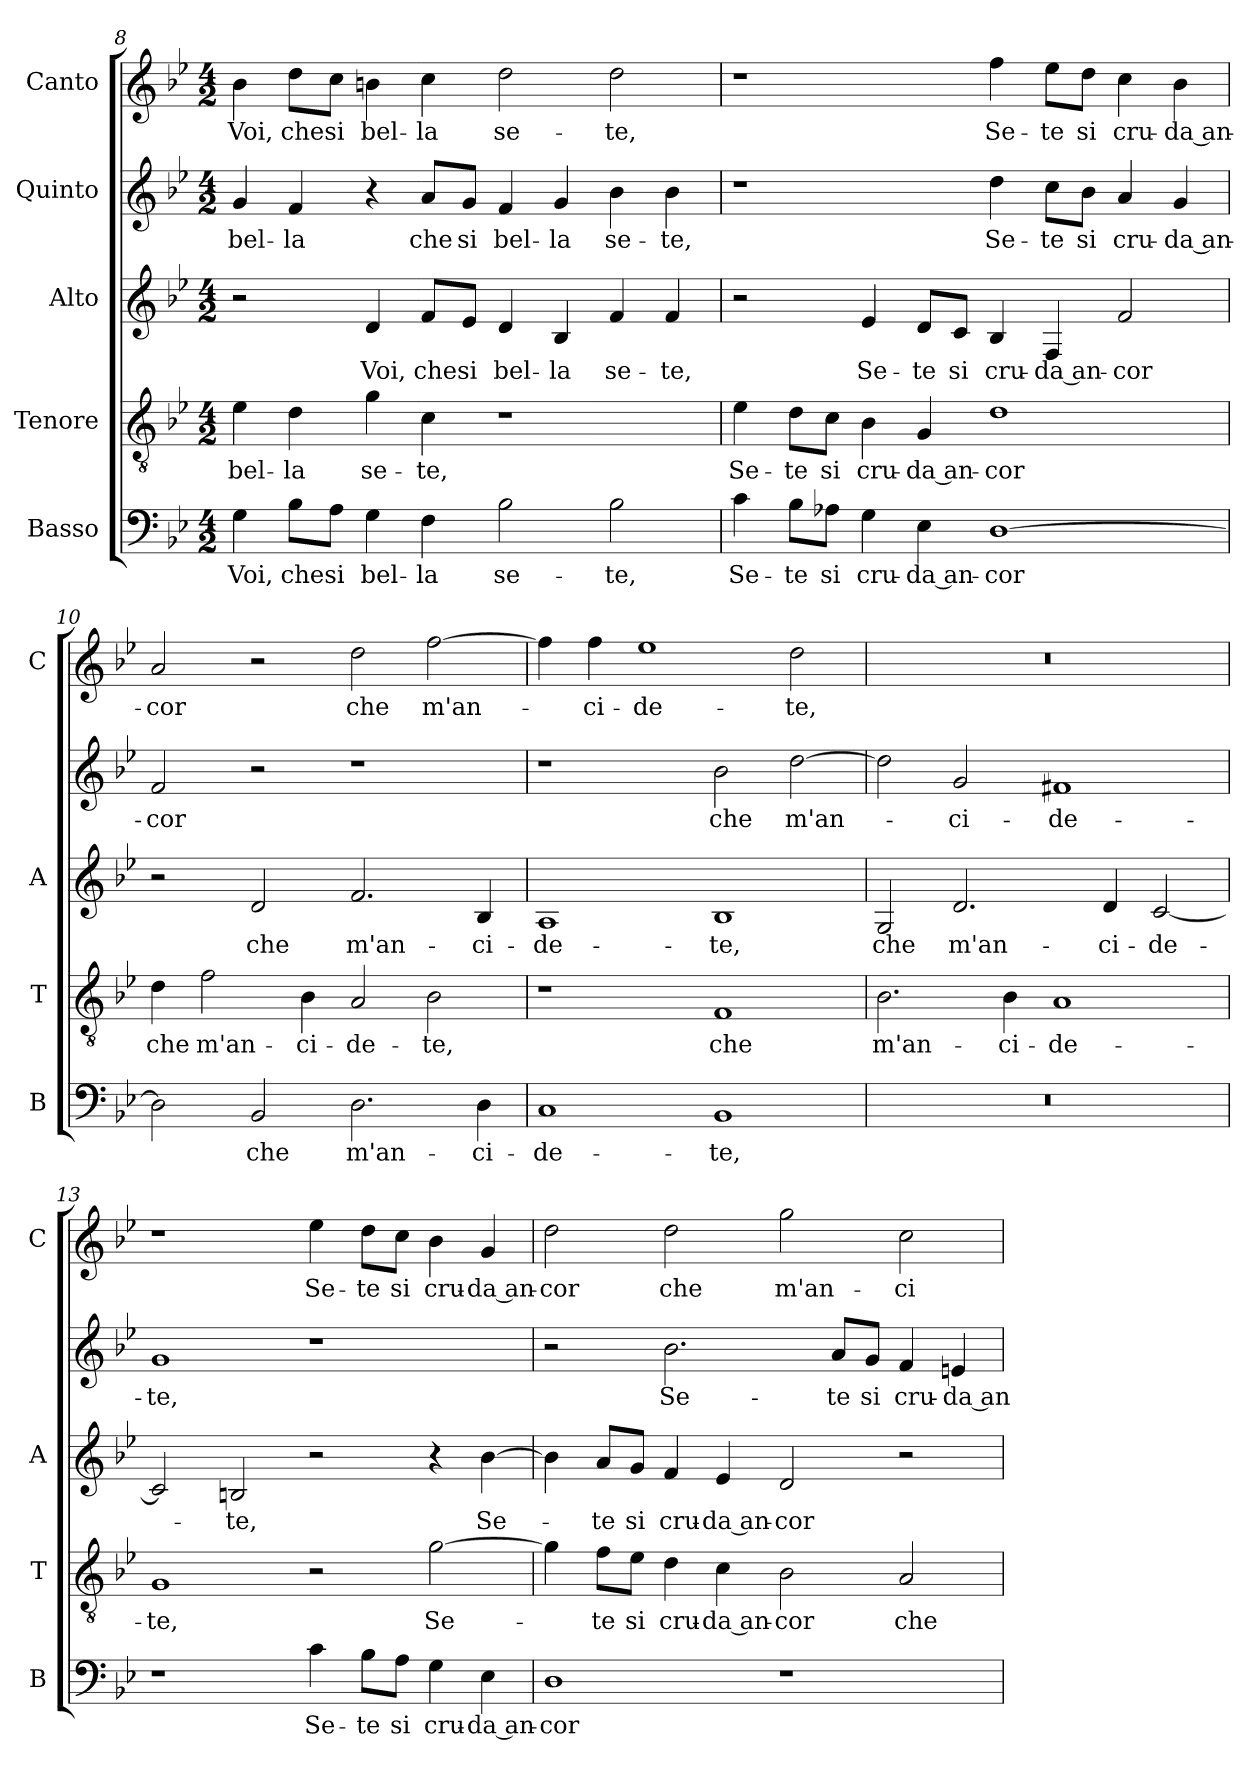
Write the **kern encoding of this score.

**kern	**text	**kern	**text	**kern	**text	**kern	**text	**kern	**text
*part5	*part5	*part4	*part4	*part3	*part3	*part2	*part2	*part1	*part1
*staff5	*staff5	*staff4	*staff4	*staff3	*staff3	*staff2	*staff2	*staff1	*staff1
*I"Basso	*	*I"Tenore	*	*I"Alto	*	*I"Quinto	*	*I"Canto	*
*I'B	*	*I'T	*	*I'A	*	*	*	*I'C	*
!!LO:LB:g=z
*clefF4	*	*clefGv2	*	*clefG2	*	*clefG2	*	*clefG2	*
*k[b-e-]	*	*k[b-e-]	*	*k[b-e-]	*	*k[b-e-]	*	*k[b-e-]	*
*B-:	*	*B-:	*	*B-:	*	*B-:	*	*B-:	*
*M4/2	*	*M4/2	*	*M4/2	*	*M4/2	*	*M4/2	*
=8	=8	=8	=8	=8	=8	=8	=8	=8	=8
!	!LO:LY:b	!	!LO:LY:b	!	!	!	!LO:LY:b	!	!LO:LY:b
4G\	Voi,	4e-\	bel-	2r	.	4g/	bel-	4b-\	Voi,
!	!LO:LY:b	!	!LO:LY:b	!	!	!	!LO:LY:b	!	!LO:LY:b
8B-\L	che	4d\	-la	.	.	4f/	-la	8dd\L	che
!	!LO:LY:b	!	!	!	!	!	!	!	!LO:LY:b
8A\J	si	.	.	.	.	.	.	8cc\J	si
!	!LO:LY:b	!	!LO:LY:b	!	!LO:LY:b	!	!	!	!LO:LY:b
4G\	bel-	4g\	se-	4d/	Voi,	4r	.	4bn\	bel-
!	!LO:LY:b	!	!LO:LY:b	!	!LO:LY:b	!	!LO:LY:b	!	!LO:LY:b
4F\	-la	4c\	-te,	8f/L	che	8a/L	che	4cc\	-la
!	!	!	!	!	!LO:LY:b	!	!LO:LY:b	!	!
.	.	.	.	8e-/J	si	8g/J	si	.	.
!	!LO:LY:b	!	!	!	!LO:LY:b	!	!LO:LY:b	!	!LO:LY:b
2B-\	se-	1r	.	4d/	bel-	4f/	bel-	2dd\	se-
!	!	!	!	!	!LO:LY:b	!	!LO:LY:b	!	!
.	.	.	.	4B-/	-la	4g/	-la	.	.
!	!LO:LY:b	!	!	!	!LO:LY:b	!	!LO:LY:b	!	!LO:LY:b
2B-\	-te,	.	.	4f/	se-	4b-\	se-	2dd\	-te,
!	!	!	!	!	!LO:LY:b	!	!LO:LY:b	!	!
.	.	.	.	4f/	-te,	4b-\	-te,	.	.
=9	=9	=9	=9	=9	=9	=9	=9	=9	=9
!	!LO:LY:b	!	!LO:LY:b	!	!	!	!	!	!
4c\	Se-	4e-\	Se-	2r	.	1r	.	1r	.
!	!LO:LY:b	!	!LO:LY:b	!	!	!	!	!	!
8B-\L	-te	8d\L	-te	.	.	.	.	.	.
!	!LO:LY:b	!	!LO:LY:b	!	!	!	!	!	!
8A-X\J	si	8c\J	si	.	.	.	.	.	.
!	!LO:LY:b	!	!LO:LY:b	!	!LO:LY:b	!	!	!	!
4G\	cru-	4B-\	cru-	4e-/	Se-	.	.	.	.
!	!LO:LY:b	!	!LO:LY:b	!	!LO:LY:b	!	!	!	!
4E-\	-da an-	4G/	-da an-	8d/L	-te	.	.	.	.
!	!	!	!	!	!LO:LY:b	!	!	!	!
.	.	.	.	8c/J	si	.	.	.	.
!	!LO:LY:b	!	!LO:LY:b	!	!LO:LY:b	!	!LO:LY:b	!	!LO:LY:b
[1D	-cor	1d	-cor	4B-/	cru-	4dd\	Se-	4ff\	Se-
!	!	!	!	!	!LO:LY:b	!	!LO:LY:b	!	!LO:LY:b
.	.	.	.	4F/	-da an-	8cc\L	-te	8ee-\L	-te
!	!	!	!	!	!	!	!LO:LY:b	!	!LO:LY:b
.	.	.	.	.	.	8b-\J	si	8dd\J	si
!	!	!	!	!	!LO:LY:b	!	!LO:LY:b	!	!LO:LY:b
.	.	.	.	2f/	-cor	4a/	cru-	4cc\	cru-
!	!	!	!	!	!	!	!LO:LY:b	!	!LO:LY:b
.	.	.	.	.	.	4g/	-da an-	4b-\	-da an-
=10	=10	=10	=10	=10	=10	=10	=10	=10	=10
!	!	!	!LO:LY:b	!	!	!	!LO:LY:b	!	!LO:LY:b
2D\]	.	4d\	che	2r	.	2f/	-cor	2a/	-cor
!	!	!	!LO:LY:b	!	!	!	!	!	!
.	.	2f\	m'an-	.	.	.	.	.	.
!	!LO:LY:b	!	!	!	!LO:LY:b	!	!	!	!
2BB-/	che	.	.	2d/	che	2r	.	2r	.
!	!	!	!LO:LY:b	!	!	!	!	!	!
.	.	4B-\	-ci-	.	.	.	.	.	.
!	!LO:LY:b	!	!LO:LY:b	!	!LO:LY:b	!	!	!	!LO:LY:b
2.D\	m'an-	2A/	-de-	2.f/	m'an-	1r	.	2dd\	che
!	!	!	!LO:LY:b	!	!	!	!	!	!LO:LY:b
.	.	2B-\	-te,	.	.	.	.	[2ff\	m'an-
!	!LO:LY:b	!	!	!	!LO:LY:b	!	!	!	!
4D\	-ci-	.	.	4B-/	-ci-	.	.	.	.
!!LO:PB:g=z
=11	=11	=11	=11	=11	=11	=11	=11	=11	=11
!	!LO:LY:b	!	!	!	!LO:LY:b	!	!	!	!
1C	-de-	1r	.	1A	-de-	1r	.	4ff\]	.
!	!	!	!	!	!	!	!	!	!LO:LY:b
.	.	.	.	.	.	.	.	4ff\	-ci-
!	!	!	!	!	!	!	!	!	!LO:LY:b
.	.	.	.	.	.	.	.	1ee-	-de-
!	!LO:LY:b	!	!LO:LY:b	!	!LO:LY:b	!	!LO:LY:b	!	!
1BB-	-te,	1F	che	1B-	-te,	2b-\	che	.	.
!	!	!	!	!	!	!	!LO:LY:b	!	!LO:LY:b
.	.	.	.	.	.	[2dd\	m'an-	2dd\	-te,
=12	=12	=12	=12	=12	=12	=12	=12	=12	=12
!	!	!	!LO:LY:b	!	!LO:LY:b	!	!	!	!
0r	.	2.B-\	m'an-	2G/	che	2dd\]	.	0r	.
!	!	!	!	!	!LO:LY:b	!	!LO:LY:b	!	!
.	.	.	.	2.d/	m'an-	2g/	-ci-	.	.
!	!	!	!LO:LY:b	!	!	!	!	!	!
.	.	4B-\	-ci-	.	.	.	.	.	.
!	!	!	!LO:LY:b	!	!	!	!LO:LY:b	!	!
.	.	1A	-de-	.	.	1f#X	-de-	.	.
!	!	!	!	!	!LO:LY:b	!	!	!	!
.	.	.	.	4d/	-ci-	.	.	.	.
!	!	!	!	!	!LO:LY:b	!	!	!	!
.	.	.	.	[2c/	-de-	.	.	.	.
=13	=13	=13	=13	=13	=13	=13	=13	=13	=13
!	!	!	!LO:LY:b	!	!	!	!LO:LY:b	!	!
1r	.	1G	-te,	2c/]	.	1g	-te,	1r	.
!	!	!	!	!	!LO:LY:b	!	!	!	!
.	.	.	.	2Bn/	-te,	.	.	.	.
!	!LO:LY:b	!	!	!	!	!	!	!	!LO:LY:b
4c\	Se-	2r	.	2r	.	1r	.	4ee-\	Se-
!	!LO:LY:b	!	!	!	!	!	!	!	!LO:LY:b
8B-\L	-te	.	.	.	.	.	.	8dd\L	-te
!	!LO:LY:b	!	!	!	!	!	!	!	!LO:LY:b
8A\J	si	.	.	.	.	.	.	8cc\J	si
!	!LO:LY:b	!	!LO:LY:b	!	!	!	!	!	!LO:LY:b
4G\	cru-	[2g\	Se-	4r	.	.	.	4b-\	cru-
!	!LO:LY:b	!	!	!	!LO:LY:b	!	!	!	!LO:LY:b
4E-\	-da an-	.	.	[4b-\	Se-	.	.	4g/	-da an-
=14	=14	=14	=14	=14	=14	=14	=14	=14	=14
!	!LO:LY:b	!	!	!	!	!	!	!	!LO:LY:b
1D	-cor	4g\]	.	4b-\]	.	2r	.	2dd\	-cor
!	!	!	!LO:LY:b	!	!LO:LY:b	!	!	!	!
.	.	8f\L	-te	8a/L	-te	.	.	.	.
!	!	!	!LO:LY:b	!	!LO:LY:b	!	!	!	!
.	.	8e-\J	si	8g/J	si	.	.	.	.
!	!	!	!LO:LY:b	!	!LO:LY:b	!	!LO:LY:b	!	!LO:LY:b
.	.	4d\	cru-	4f/	cru-	2.b-\	Se-	2dd\	che
!	!	!	!LO:LY:b	!	!LO:LY:b	!	!	!	!
.	.	4c\	-da an-	4e-/	-da an-	.	.	.	.
!	!	!	!LO:LY:b	!	!LO:LY:b	!	!	!	!LO:LY:b
1r	.	2B-\	-cor	2d/	-cor	.	.	2gg\	m'an-
!	!	!	!	!	!	!	!LO:LY:b	!	!
.	.	.	.	.	.	8a/L	-te	.	.
!	!	!	!	!	!	!	!LO:LY:b	!	!
.	.	.	.	.	.	8g/J	si	.	.
!	!	!	!LO:LY:b	!	!	!	!LO:LY:b	!	!LO:LY:b
.	.	2A/	che	2r	.	4f/	cru-	2cc\	-ci-
!	!	!	!	!	!	!	!LO:LY:b	!	!
.	.	.	.	.	.	4en/	-da an-	.	.
=	=	=	=	=	=	=	=	=	=
*-	*-	*-	*-	*-	*-	*-	*-	*-	*-
